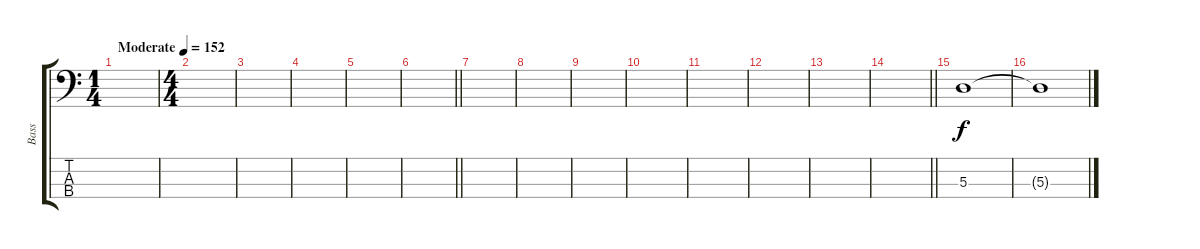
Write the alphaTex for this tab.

\track ("Bass" "Bass") {instrument electricbassfinger}
\staff {score tabs}
\tuning (G2 D2 A1 E1) {hide}
\ts (1 4)
\tempo (152 "Moderate")
\clef f4
\ks c
|
\ts (4 4)
|
|
|
|
\barLineRight lightlight
|
|
|
|
|
|
|
|
\barLineRight lightlight
|
5.3.1 |
5.3{t}.1
